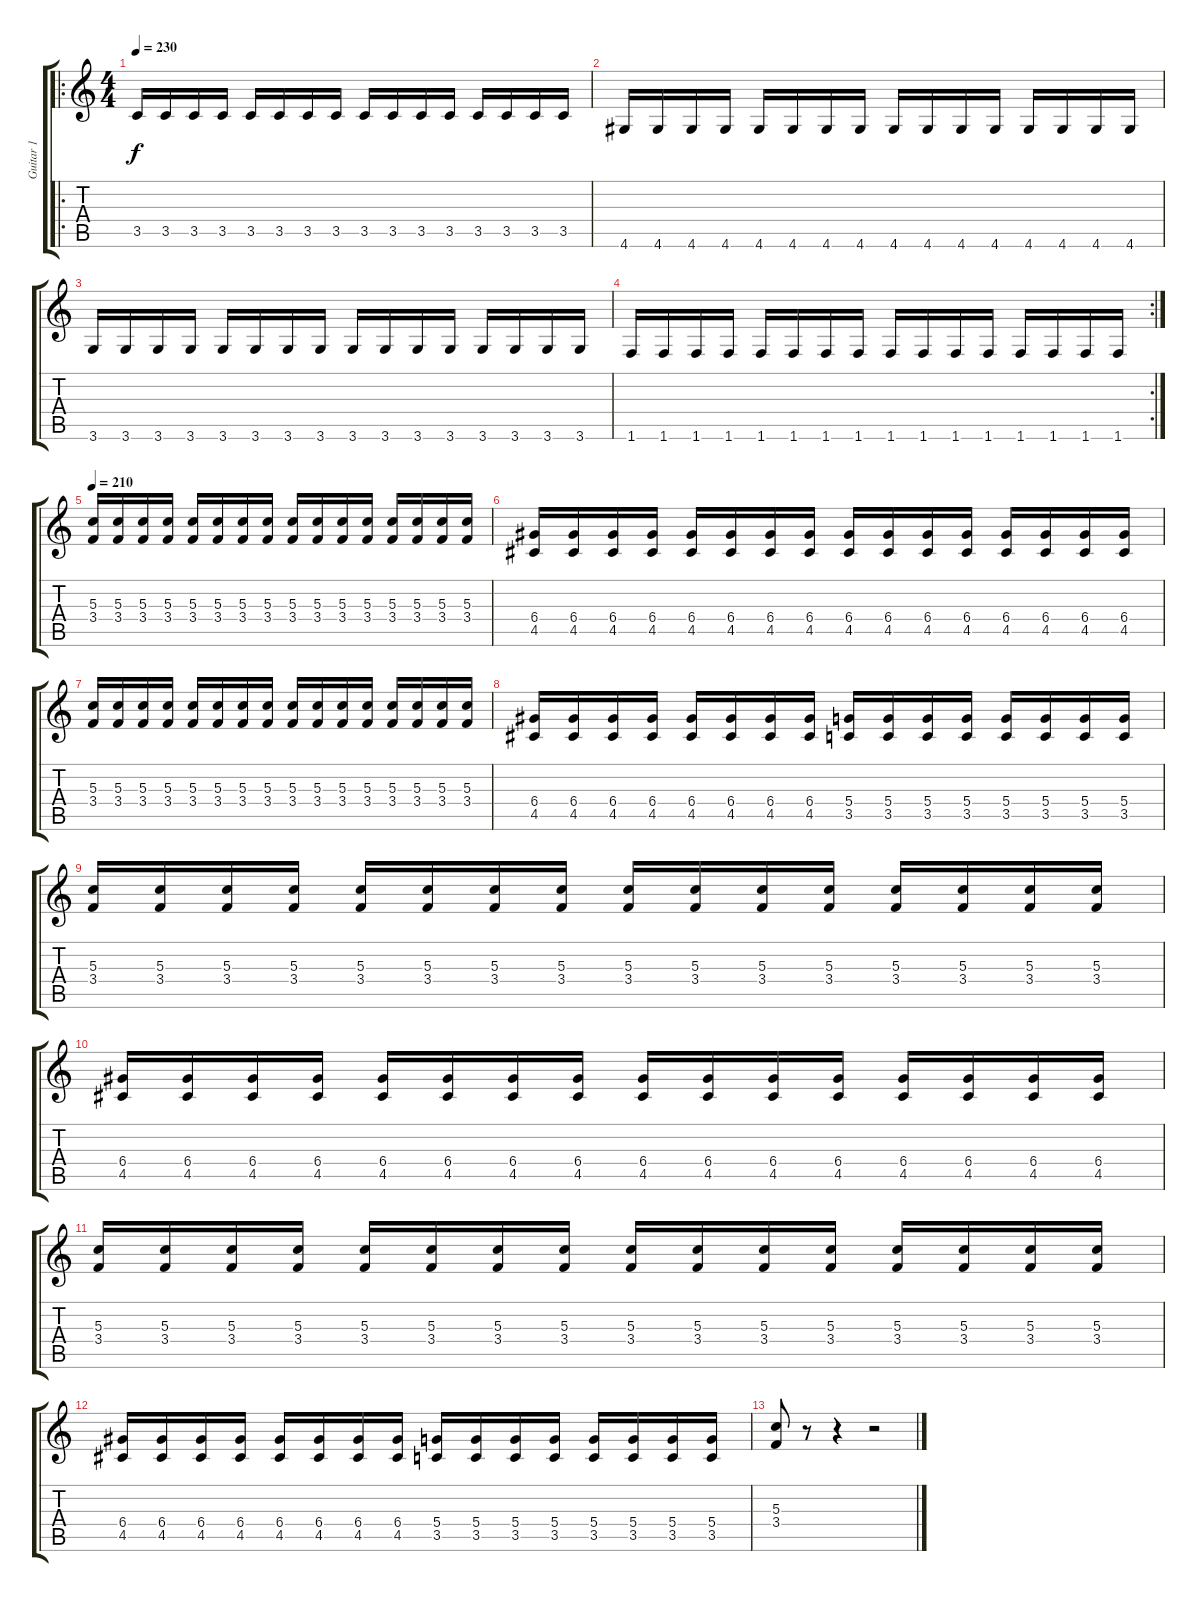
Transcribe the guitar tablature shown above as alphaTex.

\track ("Guitar 1" "Guitar 1") {instrument distortionguitar}
\staff {score tabs}
\tuning (E4 B3 G3 D3 A2 E2) {hide}
\ro
\ts (4 4)
\tempo 230
\clef g2
\ks c
3.5.16{dy f} 3.5.16 3.5.16 3.5.16 3.5.16 3.5.16 3.5.16 3.5.16 3.5.16 3.5.16 3.5.16 3.5.16 3.5.16 3.5.16 3.5.16 3.5.16 |
4.6.16 4.6.16 4.6.16 4.6.16 4.6.16 4.6.16 4.6.16 4.6.16 4.6.16 4.6.16 4.6.16 4.6.16 4.6.16 4.6.16 4.6.16 4.6.16 |
3.6.16 3.6.16 3.6.16 3.6.16 3.6.16 3.6.16 3.6.16 3.6.16 3.6.16 3.6.16 3.6.16 3.6.16 3.6.16 3.6.16 3.6.16 3.6.16 |
\rc 2
1.6.16 1.6.16 1.6.16 1.6.16 1.6.16 1.6.16 1.6.16 1.6.16 1.6.16 1.6.16 1.6.16 1.6.16 1.6.16 1.6.16 1.6.16 1.6.16 |
\tempo 210
(5.3 3.4).16 (5.3 3.4).16 (5.3 3.4).16 (5.3 3.4).16 (5.3 3.4).16 (5.3 3.4).16 (5.3 3.4).16 (5.3 3.4).16 (5.3 3.4).16 (5.3 3.4).16 (5.3 3.4).16 (5.3 3.4).16 (5.3 3.4).16 (5.3 3.4).16 (5.3 3.4).16 (5.3 3.4).16 |
(6.4 4.5).16 (6.4 4.5).16 (6.4 4.5).16 (6.4 4.5).16 (6.4 4.5).16 (6.4 4.5).16 (6.4 4.5).16 (6.4 4.5).16 (6.4 4.5).16 (6.4 4.5).16 (6.4 4.5).16 (6.4 4.5).16 (6.4 4.5).16 (6.4 4.5).16 (6.4 4.5).16 (6.4 4.5).16 |
(5.3 3.4).16 (5.3 3.4).16 (5.3 3.4).16 (5.3 3.4).16 (5.3 3.4).16 (5.3 3.4).16 (5.3 3.4).16 (5.3 3.4).16 (5.3 3.4).16 (5.3 3.4).16 (5.3 3.4).16 (5.3 3.4).16 (5.3 3.4).16 (5.3 3.4).16 (5.3 3.4).16 (5.3 3.4).16 |
(6.4 4.5).16 (6.4 4.5).16 (6.4 4.5).16 (6.4 4.5).16 (6.4 4.5).16 (6.4 4.5).16 (6.4 4.5).16 (6.4 4.5).16 (5.4 3.5).16 (5.4 3.5).16 (5.4 3.5).16 (5.4 3.5).16 (5.4 3.5).16 (5.4 3.5).16 (5.4 3.5).16 (5.4 3.5).16 |
(5.3 3.4).16 (5.3 3.4).16 (5.3 3.4).16 (5.3 3.4).16 (5.3 3.4).16 (5.3 3.4).16 (5.3 3.4).16 (5.3 3.4).16 (5.3 3.4).16 (5.3 3.4).16 (5.3 3.4).16 (5.3 3.4).16 (5.3 3.4).16 (5.3 3.4).16 (5.3 3.4).16 (5.3 3.4).16 |
(6.4 4.5).16 (6.4 4.5).16 (6.4 4.5).16 (6.4 4.5).16 (6.4 4.5).16 (6.4 4.5).16 (6.4 4.5).16 (6.4 4.5).16 (6.4 4.5).16 (6.4 4.5).16 (6.4 4.5).16 (6.4 4.5).16 (6.4 4.5).16 (6.4 4.5).16 (6.4 4.5).16 (6.4 4.5).16 |
(5.3 3.4).16 (5.3 3.4).16 (5.3 3.4).16 (5.3 3.4).16 (5.3 3.4).16 (5.3 3.4).16 (5.3 3.4).16 (5.3 3.4).16 (5.3 3.4).16 (5.3 3.4).16 (5.3 3.4).16 (5.3 3.4).16 (5.3 3.4).16 (5.3 3.4).16 (5.3 3.4).16 (5.3 3.4).16 |
(6.4 4.5).16 (6.4 4.5).16 (6.4 4.5).16 (6.4 4.5).16 (6.4 4.5).16 (6.4 4.5).16 (6.4 4.5).16 (6.4 4.5).16 (5.4 3.5).16 (5.4 3.5).16 (5.4 3.5).16 (5.4 3.5).16 (5.4 3.5).16 (5.4 3.5).16 (5.4 3.5).16 (5.4 3.5).16 |
(5.3 3.4).8 r.8 r.4 r.2
